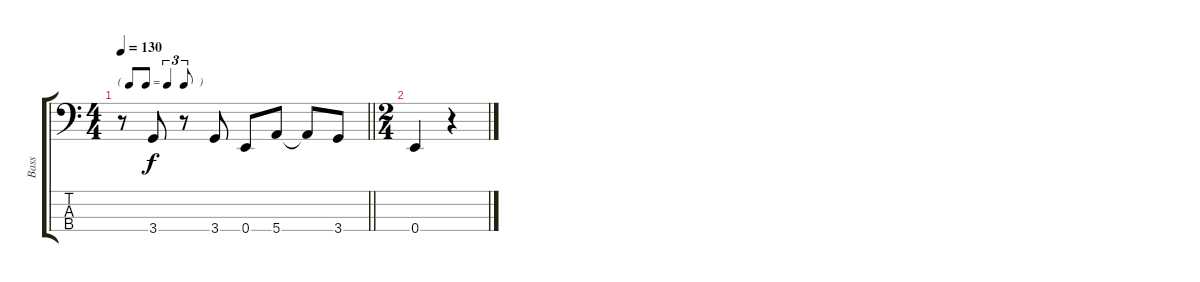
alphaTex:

\track ("Bass" "Bass") {instrument electricbassfinger}
\staff {score tabs}
\tuning (G2 D2 A1 E1) {hide}
\ts (4 4)
\tf triplet8th
\tempo 130
\clef f4
\barLineRight lightlight
\ks c
r.8{dy f} 3.4.8 r.8 3.4.8 0.4.8 5.4.8 5.4{t}.8 3.4.8 |
\ts (2 4)
0.4.4 r.4
